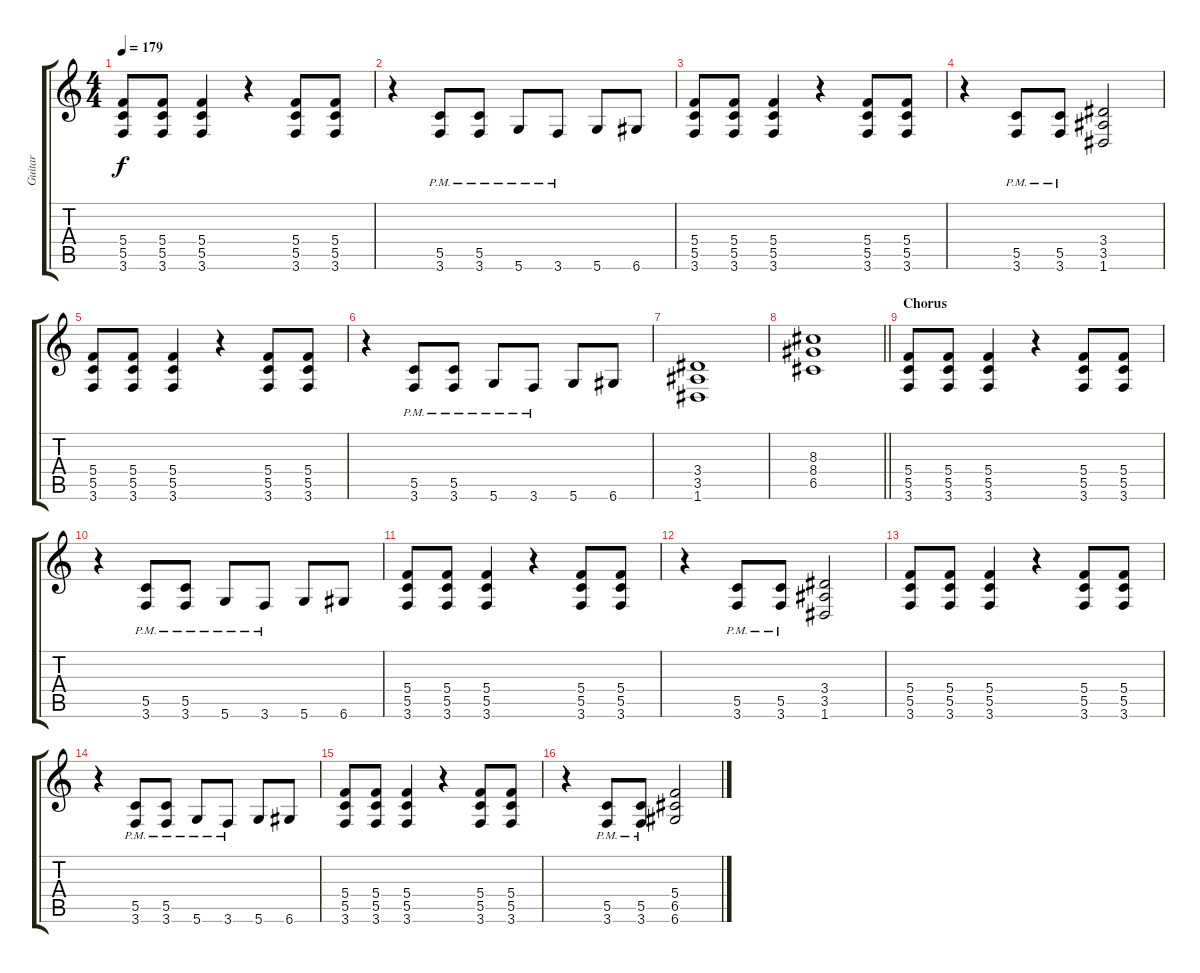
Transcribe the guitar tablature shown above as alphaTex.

\track ("Guitar" "Guitar") {instrument distortionguitar}
\staff {score tabs}
\tuning (D4 A3 F3 C3 G2 D2) {hide}
\ts (4 4)
\tempo 179
\clef g2
\ks c
(5.4 5.5 3.6).8{dy f} (5.4 5.5 3.6).8 (5.4 5.5 3.6).4 r.4 (5.4 5.5 3.6).8 (5.4 5.5 3.6).8 |
r.4 (5.5{pm} 3.6{pm}).8 (5.5{pm} 3.6{pm}).8 5.6{pm}.8 3.6{pm}.8 5.6.8 6.6.8 |
(5.4 5.5 3.6).8 (5.4 5.5 3.6).8 (5.4 5.5 3.6).4 r.4 (5.4 5.5 3.6).8 (5.4 5.5 3.6).8 |
r.4 (5.5{pm} 3.6{pm}).8 (5.5{pm} 3.6{pm}).8 (3.4 3.5 1.6).2 |
(5.4 5.5 3.6).8 (5.4 5.5 3.6).8 (5.4 5.5 3.6).4 r.4 (5.4 5.5 3.6).8 (5.4 5.5 3.6).8 |
r.4 (5.5{pm} 3.6{pm}).8 (5.5{pm} 3.6{pm}).8 5.6{pm}.8 3.6{pm}.8 5.6.8 6.6.8 |
(3.4 3.5 1.6).1 |
\barLineRight lightlight
(8.3 8.4 6.5).1 |
\section ("" "Chorus")
(5.4 5.5 3.6).8 (5.4 5.5 3.6).8 (5.4 5.5 3.6).4 r.4 (5.4 5.5 3.6).8 (5.4 5.5 3.6).8 |
r.4 (5.5{pm} 3.6{pm}).8 (5.5{pm} 3.6{pm}).8 5.6{pm}.8 3.6{pm}.8 5.6.8 6.6.8 |
(5.4 5.5 3.6).8 (5.4 5.5 3.6).8 (5.4 5.5 3.6).4 r.4 (5.4 5.5 3.6).8 (5.4 5.5 3.6).8 |
r.4 (5.5{pm} 3.6{pm}).8 (5.5{pm} 3.6{pm}).8 (3.4 3.5 1.6).2 |
(5.4 5.5 3.6).8 (5.4 5.5 3.6).8 (5.4 5.5 3.6).4 r.4 (5.4 5.5 3.6).8 (5.4 5.5 3.6).8 |
r.4 (5.5{pm} 3.6{pm}).8 (5.5{pm} 3.6{pm}).8 5.6{pm}.8 3.6{pm}.8 5.6.8 6.6.8 |
(5.4 5.5 3.6).8 (5.4 5.5 3.6).8 (5.4 5.5 3.6).4 r.4 (5.4 5.5 3.6).8 (5.4 5.5 3.6).8 |
r.4 (5.5{pm} 3.6{pm}).8 (5.5{pm} 3.6{pm}).8 (5.4 6.5 6.6).2
